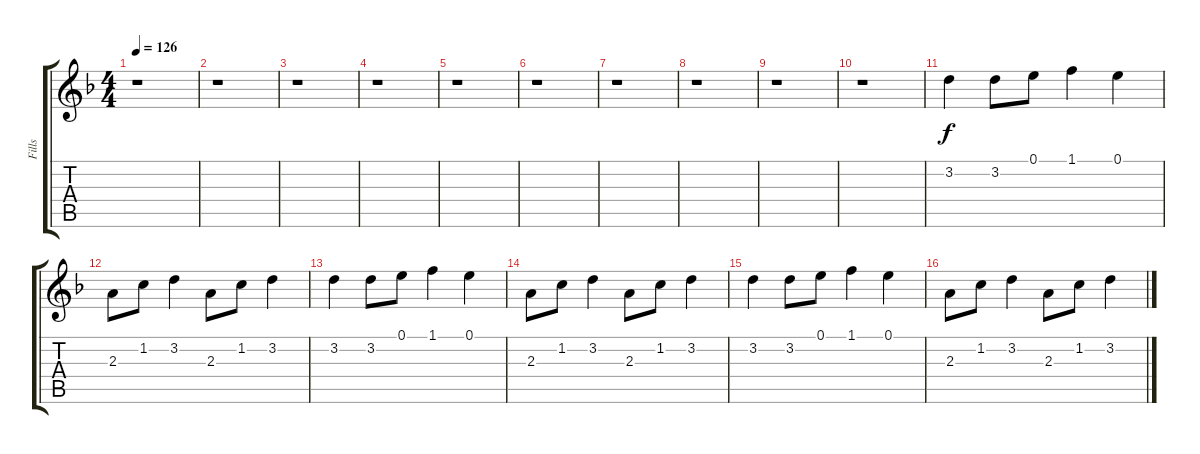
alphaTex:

\track ("Fills" "Fills") {instrument acousticguitarsteel}
\staff {score tabs}
\tuning (E4 B3 G3 D3 A2 E2) {hide}
\ts (4 4)
\tempo 126
\clef g2
\ks dminor
r.1{dy f} |
r.1 |
r.1 |
r.1 |
r.1 |
r.1 |
r.1 |
r.1 |
r.1 |
r.1 |
3.2.4 3.2.8 0.1.8 1.1.4 0.1.4 |
2.3.8 1.2.8 3.2.4 2.3.8 1.2.8 3.2.4 |
3.2.4 3.2.8 0.1.8 1.1.4 0.1.4 |
2.3.8 1.2.8 3.2.4 2.3.8 1.2.8 3.2.4 |
3.2.4 3.2.8 0.1.8 1.1.4 0.1.4 |
2.3.8 1.2.8 3.2.4 2.3.8 1.2.8 3.2.4
